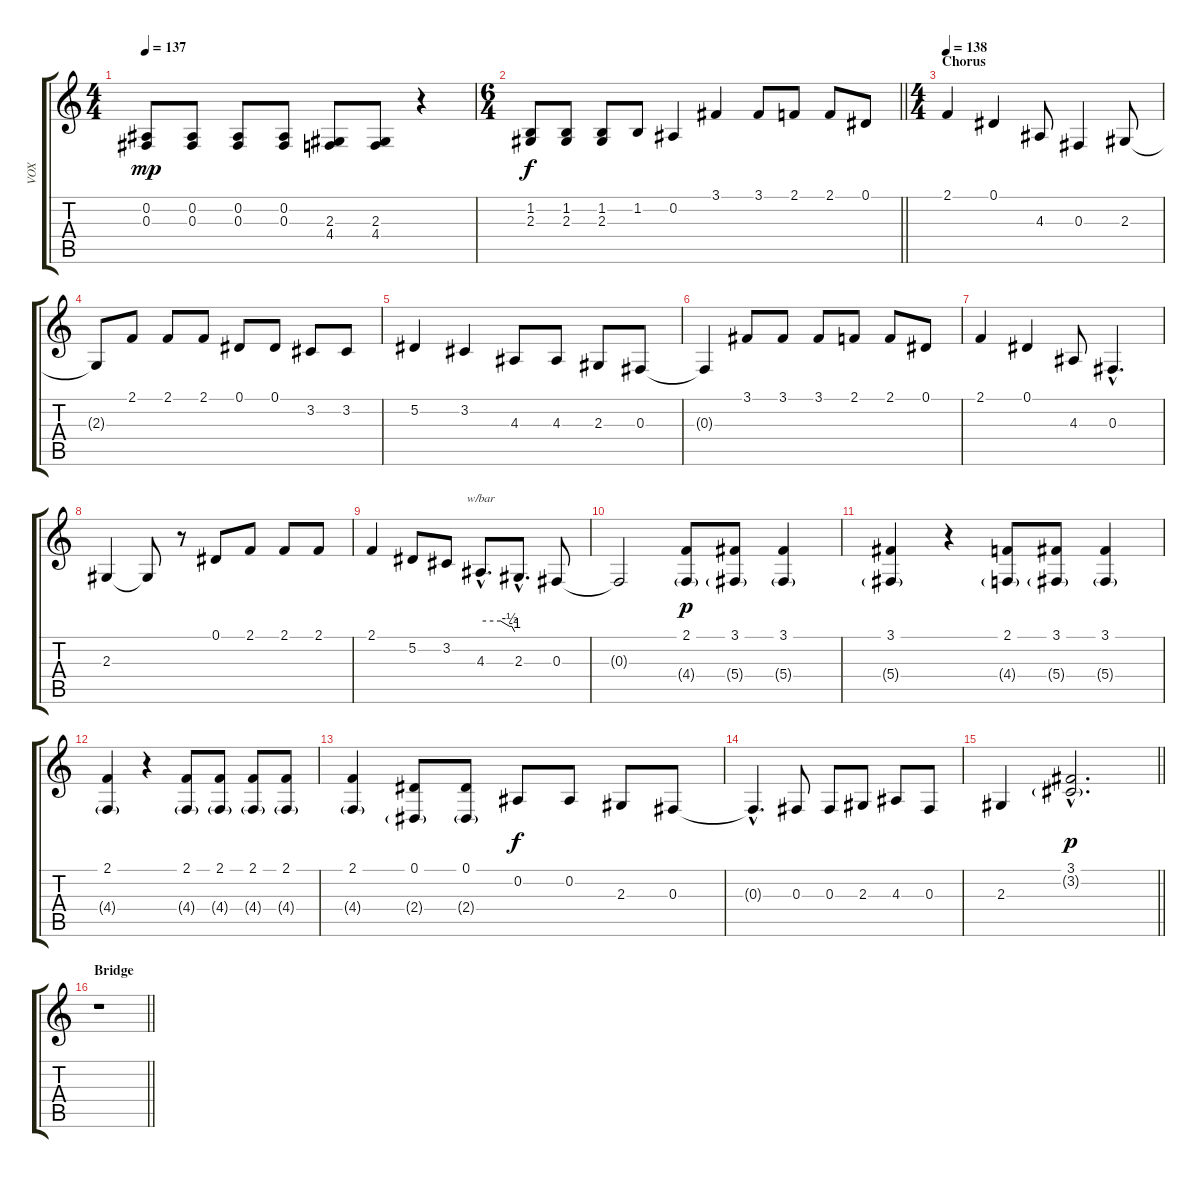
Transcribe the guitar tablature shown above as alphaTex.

\track ("VOX" "VOX") {instrument sopranosax}
\staff {score tabs}
\tuning (Eb4 Bb3 Gb3 Db3 Ab2 Eb2) {hide}
\ts (4 4)
\tempo 137
\clef g2
\ks c
(0.2 0.3).8{dy mp} (0.2 0.3).8 (0.2 0.3).8 (0.2 0.3).8 (2.3 4.4).8 (2.3 4.4).8 r.4 |
\ts (6 4)
\barLineRight lightlight
(1.2 2.3).8{dy f} (1.2 2.3).8 (1.2 2.3).8 1.2.8 0.2.4 3.1.4 3.1.8 2.1.8 2.1.8 0.1.8 |
\ts (4 4)
\section ("" "Chorus")
\tempo 138
2.1.4 0.1.4 4.3.8 0.3.4 2.3.8 |
2.3{t}.8 2.1.8 2.1.8 2.1.8 0.1.8 0.1.8 3.2.8 3.2.8 |
5.2.4 3.2.4 4.3.8 4.3.8 2.3.8 0.3.8 |
0.3{t}.4 3.1.8 3.1.8 3.1.8 2.1.8 2.1.8 0.1.8 |
2.1.4 0.1.4 4.3.8 0.3{hac}.4{d} |
2.3.4 2.3{t}.8 r.8 0.1.8 2.1.8 2.1.8 2.1.8 |
2.1.4 5.2.8 3.2.8 4.3{hac}.8{d tbe (custom default 0 0 35 0 51 -2 53 -2 55 -2 60 -4)} 2.3{hac}.8{d} 0.3.8 |
0.3{t}.2 (2.1 4.4{g}).8{dy p} (3.1 5.4{g}).8 (3.1 5.4{g}).4 |
(3.1 5.4{g}).4 r.4 (2.1 4.4{g}).8 (3.1 5.4{g}).8 (3.1 5.4{g}).4 |
(2.1 4.4{g}).4 r.4 (2.1 4.4{g}).8 (2.1 4.4{g}).8 (2.1 4.4{g}).8 (2.1 4.4{g}).8 |
(2.1 4.4{g}).4 (0.1 2.4{g}).8 (0.1 2.4{g}).8 0.2.8{dy f} 0.2.8 2.3.8 0.3.8 |
0.3{hac t}.4{d} 0.3.8 0.3.8 2.3.8 4.3.8 0.3.8 |
\barLineRight lightlight
2.3.4 (3.1{hac} 3.2{g hac}).2{d dy p} |
\section ("" "Bridge")
\barLineRight lightlight
r.1
